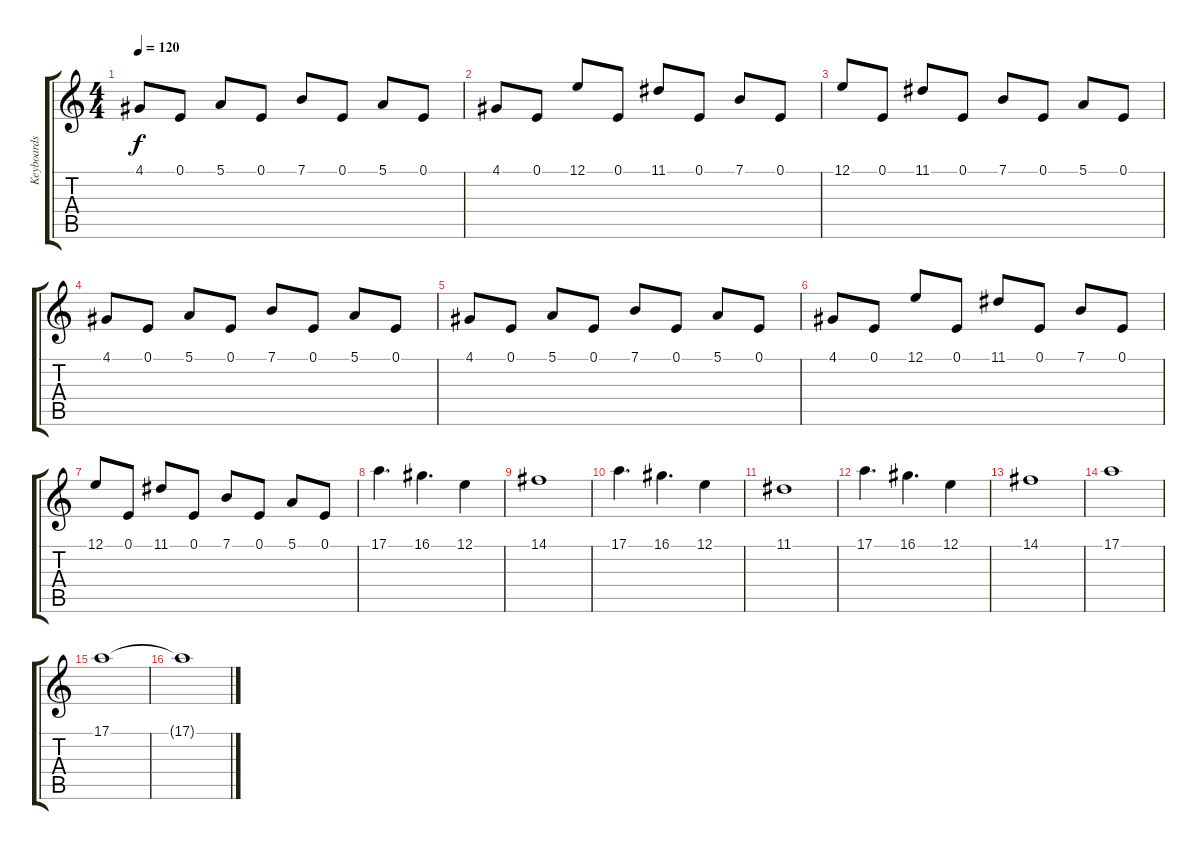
\track ("Keyboards" "Keyboards") {instrument pad8sweep}
\staff {score tabs}
\tuning (E4 B3 G3 D3 A2 E2) {hide}
\ts (4 4)
\tempo 120
\clef g2
\ks c
4.1.8{dy f} 0.1.8 5.1.8 0.1.8 7.1.8 0.1.8 5.1.8 0.1.8 |
4.1.8 0.1.8 12.1.8 0.1.8 11.1.8 0.1.8 7.1.8 0.1.8 |
12.1.8 0.1.8 11.1.8 0.1.8 7.1.8 0.1.8 5.1.8 0.1.8 |
4.1.8 0.1.8 5.1.8 0.1.8 7.1.8 0.1.8 5.1.8 0.1.8 |
4.1.8 0.1.8 5.1.8 0.1.8 7.1.8 0.1.8 5.1.8 0.1.8 |
4.1.8 0.1.8 12.1.8 0.1.8 11.1.8 0.1.8 7.1.8 0.1.8 |
12.1.8 0.1.8 11.1.8 0.1.8 7.1.8 0.1.8 5.1.8 0.1.8 |
17.1.4{d} 16.1.4{d} 12.1.4 |
14.1.1 |
17.1.4{d} 16.1.4{d} 12.1.4 |
11.1.1 |
17.1.4{d} 16.1.4{d} 12.1.4 |
14.1.1 |
17.1.1 |
17.1.1{volume 0} |
17.1{t}.1
